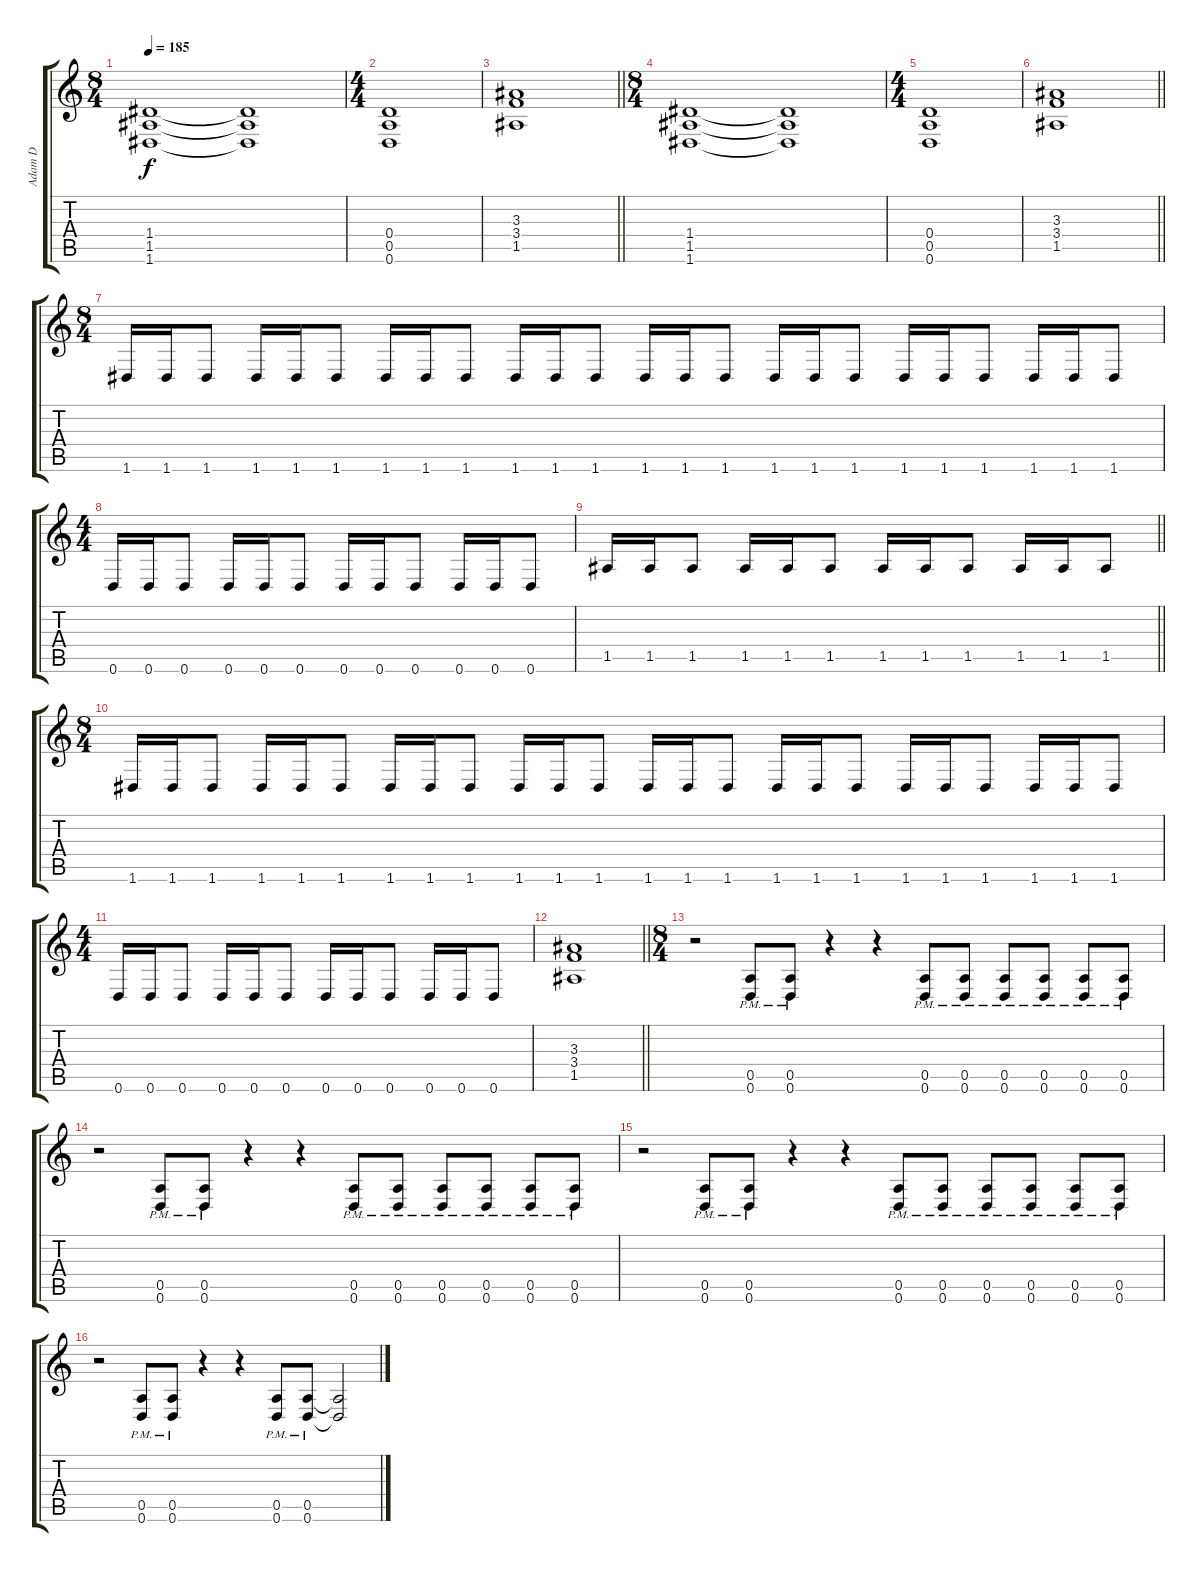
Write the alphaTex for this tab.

\track ("Adam D" "Adam D") {instrument distortionguitar}
\staff {score tabs}
\tuning (E4 B3 G3 D3 A2 D2) {hide}
\ts (8 4)
\tempo 185
\clef g2
\ks c
(1.4 1.5 1.6).1{dy f} (1.4{t} 1.5{t} 1.6{t}).1 |
\ts (4 4)
(0.4 0.5 0.6).1 |
\barLineRight lightlight
(3.3 3.4 1.5).1 |
\ts (8 4)
(1.4 1.5 1.6).1 (1.4{t} 1.5{t} 1.6{t}).1 |
\ts (4 4)
(0.4 0.5 0.6).1 |
\barLineRight lightlight
(3.3 3.4 1.5).1 |
\ts (8 4)
1.6.16 1.6.16 1.6.8 1.6.16 1.6.16 1.6.8 1.6.16 1.6.16 1.6.8 1.6.16 1.6.16 1.6.8 1.6.16 1.6.16 1.6.8 1.6.16 1.6.16 1.6.8 1.6.16 1.6.16 1.6.8 1.6.16 1.6.16 1.6.8 |
\ts (4 4)
0.6.16 0.6.16 0.6.8 0.6.16 0.6.16 0.6.8 0.6.16 0.6.16 0.6.8 0.6.16 0.6.16 0.6.8 |
\barLineRight lightlight
1.5.16 1.5.16 1.5.8 1.5.16 1.5.16 1.5.8 1.5.16 1.5.16 1.5.8 1.5.16 1.5.16 1.5.8 |
\ts (8 4)
1.6.16 1.6.16 1.6.8 1.6.16 1.6.16 1.6.8 1.6.16 1.6.16 1.6.8 1.6.16 1.6.16 1.6.8 1.6.16 1.6.16 1.6.8 1.6.16 1.6.16 1.6.8 1.6.16 1.6.16 1.6.8 1.6.16 1.6.16 1.6.8 |
\ts (4 4)
0.6.16 0.6.16 0.6.8 0.6.16 0.6.16 0.6.8 0.6.16 0.6.16 0.6.8 0.6.16 0.6.16 0.6.8 |
\barLineRight lightlight
(3.3 3.4 1.5).1 |
\ts (8 4)
r.2 (0.5{pm} 0.6{pm}).8 (0.5{pm} 0.6{pm}).8 r.4 r.4 (0.5{pm} 0.6{pm}).8 (0.5{pm} 0.6{pm}).8 (0.5{pm} 0.6{pm}).8 (0.5{pm} 0.6{pm}).8 (0.5{pm} 0.6{pm}).8 (0.5{pm} 0.6{pm}).8 |
r.2 (0.5{pm} 0.6{pm}).8 (0.5{pm} 0.6{pm}).8 r.4 r.4 (0.5{pm} 0.6{pm}).8 (0.5{pm} 0.6{pm}).8 (0.5{pm} 0.6{pm}).8 (0.5{pm} 0.6{pm}).8 (0.5{pm} 0.6{pm}).8 (0.5{pm} 0.6{pm}).8 |
r.2 (0.5{pm} 0.6{pm}).8 (0.5{pm} 0.6{pm}).8 r.4 r.4 (0.5{pm} 0.6{pm}).8 (0.5{pm} 0.6{pm}).8 (0.5{pm} 0.6{pm}).8 (0.5{pm} 0.6{pm}).8 (0.5{pm} 0.6{pm}).8 (0.5{pm} 0.6{pm}).8 |
r.2 (0.5{pm} 0.6{pm}).8 (0.5{pm} 0.6{pm}).8 r.4 r.4 (0.5{pm} 0.6{pm}).8 (0.5{pm} 0.6{pm}).8 (0.5{t} 0.6{t}).2
